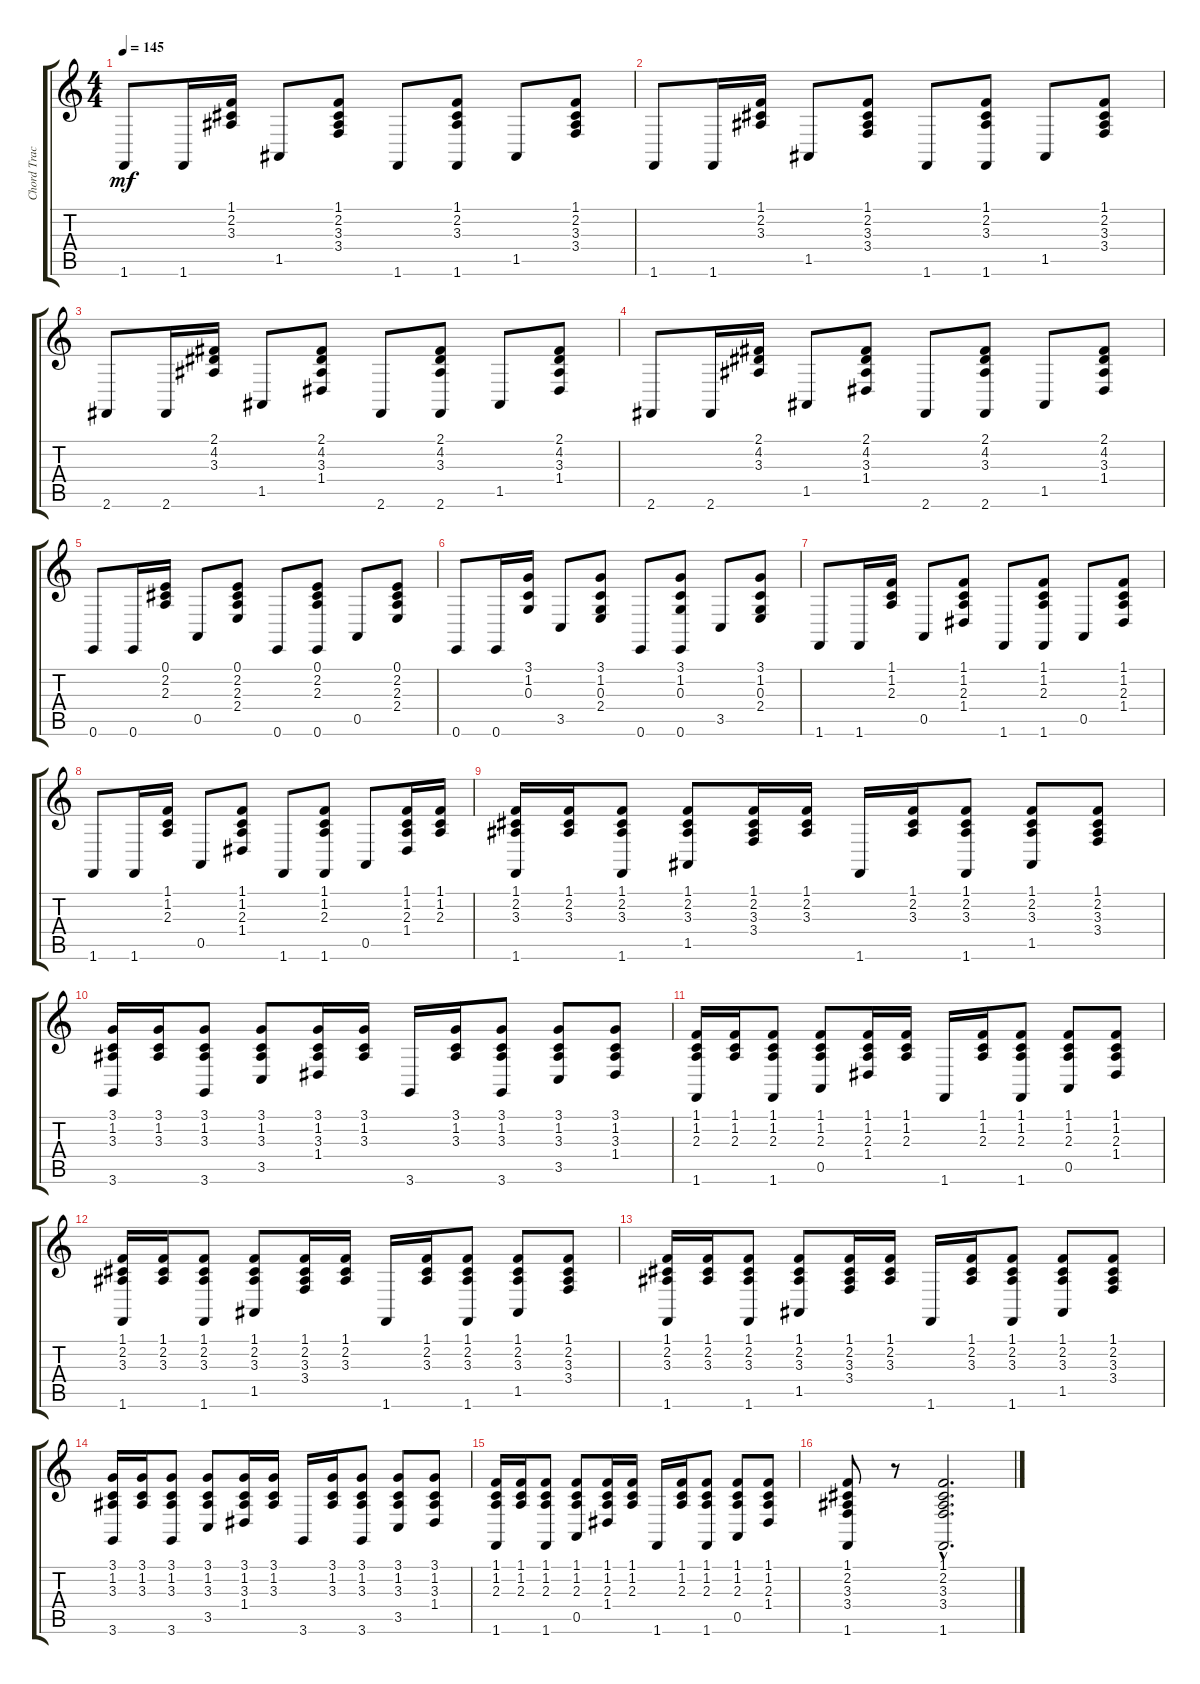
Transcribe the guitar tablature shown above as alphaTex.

\track ("Chord Track" "Chord Trac") {instrument honkytonkpiano}
\staff {score tabs}
\tuning (E4 B3 G3 D3 A2 E2) {hide}
\ts (4 4)
\tempo 145
\clef g2
\ks c
1.6.8{dy mf} 1.6.16 (1.1 2.2 3.3).16 1.5.8 (1.1 2.2 3.3 3.4).8 1.6.8 (1.1 2.2 3.3 1.6).8 1.5.8 (1.1 2.2 3.3 3.4).8 |
1.6.8 1.6.16 (1.1 2.2 3.3).16 1.5.8 (1.1 2.2 3.3 3.4).8 1.6.8 (1.1 2.2 3.3 1.6).8 1.5.8 (1.1 2.2 3.3 3.4).8 |
2.6.8 2.6.16 (2.1 4.2 3.3).16 1.5.8 (2.1 4.2 3.3 1.4).8 2.6.8 (2.1 4.2 3.3 2.6).8 1.5.8 (2.1 4.2 3.3 1.4).8 |
2.6.8 2.6.16 (2.1 4.2 3.3).16 1.5.8 (2.1 4.2 3.3 1.4).8 2.6.8 (2.1 4.2 3.3 2.6).8 1.5.8 (2.1 4.2 3.3 1.4).8 |
0.6.8 0.6.16 (0.1 2.2 2.3).16 0.5.8 (0.1 2.2 2.3 2.4).8 0.6.8 (0.1 2.2 2.3 0.6).8 0.5.8 (0.1 2.2 2.3 2.4).8 |
0.6.8 0.6.16 (3.1 1.2 0.3).16 3.5.8 (3.1 1.2 0.3 2.4).8 0.6.8 (3.1 1.2 0.3 0.6).8 3.5.8 (3.1 1.2 0.3 2.4).8 |
1.6.8 1.6.16 (1.1 1.2 2.3).16 0.5.8 (1.1 1.2 2.3 1.4).8 1.6.8 (1.1 1.2 2.3 1.6).8 0.5.8 (1.1 1.2 2.3 1.4).8 |
1.6.8 1.6.16 (1.1 1.2 2.3).16 0.5.8 (1.1 1.2 2.3 1.4).8 1.6.8 (1.1 1.2 2.3 1.6).8 0.5.8 (1.1 1.2 2.3 1.4).16 (1.1 1.2 2.3).16 |
(1.1 2.2 3.3 1.6).16 (1.1 2.2 3.3).16 (1.1 2.2 3.3 1.6).8 (1.1 2.2 3.3 1.5).8 (1.1 2.2 3.3 3.4).16 (1.1 2.2 3.3).16 1.6.16 (1.1 2.2 3.3).16 (1.1 2.2 3.3 1.6).8 (1.1 2.2 3.3 1.5).8 (1.1 2.2 3.3 3.4).8 |
(3.1 1.2 3.3 3.6).16 (3.1 1.2 3.3).16 (3.1 1.2 3.3 3.6).8 (3.1 1.2 3.3 3.5).8 (3.1 1.2 3.3 1.4).16 (3.1 1.2 3.3).16 3.6.16 (3.1 1.2 3.3).16 (3.1 1.2 3.3 3.6).8 (3.1 1.2 3.3 3.5).8 (3.1 1.2 3.3 1.4).8 |
(1.1 1.2 2.3 1.6).16 (1.1 1.2 2.3).16 (1.1 1.2 2.3 1.6).8 (1.1 1.2 2.3 0.5).8 (1.1 1.2 2.3 1.4).16 (1.1 1.2 2.3).16 1.6.16 (1.1 1.2 2.3).16 (1.1 1.2 2.3 1.6).8 (1.1 1.2 2.3 0.5).8 (1.1 1.2 2.3 1.4).8 |
(1.1 2.2 3.3 1.6).16 (1.1 2.2 3.3).16 (1.1 2.2 3.3 1.6).8 (1.1 2.2 3.3 1.5).8 (1.1 2.2 3.3 3.4).16 (1.1 2.2 3.3).16 1.6.16 (1.1 2.2 3.3).16 (1.1 2.2 3.3 1.6).8 (1.1 2.2 3.3 1.5).8 (1.1 2.2 3.3 3.4).8 |
(1.1 2.2 3.3 1.6).16 (1.1 2.2 3.3).16 (1.1 2.2 3.3 1.6).8 (1.1 2.2 3.3 1.5).8 (1.1 2.2 3.3 3.4).16 (1.1 2.2 3.3).16 1.6.16 (1.1 2.2 3.3).16 (1.1 2.2 3.3 1.6).8 (1.1 2.2 3.3 1.5).8 (1.1 2.2 3.3 3.4).8 |
(3.1 1.2 3.3 3.6).16 (3.1 1.2 3.3).16 (3.1 1.2 3.3 3.6).8 (3.1 1.2 3.3 3.5).8 (3.1 1.2 3.3 1.4).16 (3.1 1.2 3.3).16 3.6.16 (3.1 1.2 3.3).16 (3.1 1.2 3.3 3.6).8 (3.1 1.2 3.3 3.5).8 (3.1 1.2 3.3 1.4).8 |
(1.1 1.2 2.3 1.6).16 (1.1 1.2 2.3).16 (1.1 1.2 2.3 1.6).8 (1.1 1.2 2.3 0.5).8 (1.1 1.2 2.3 1.4).16 (1.1 1.2 2.3).16 1.6.16 (1.1 1.2 2.3).16 (1.1 1.2 2.3 1.6).8 (1.1 1.2 2.3 0.5).8 (1.1 1.2 2.3 1.4).8 |
(1.1 2.2 3.3 3.4 1.6).8 r.8 (1.1{hac} 2.2{hac} 3.3{hac} 3.4{hac} 1.6{hac}).2{d}
